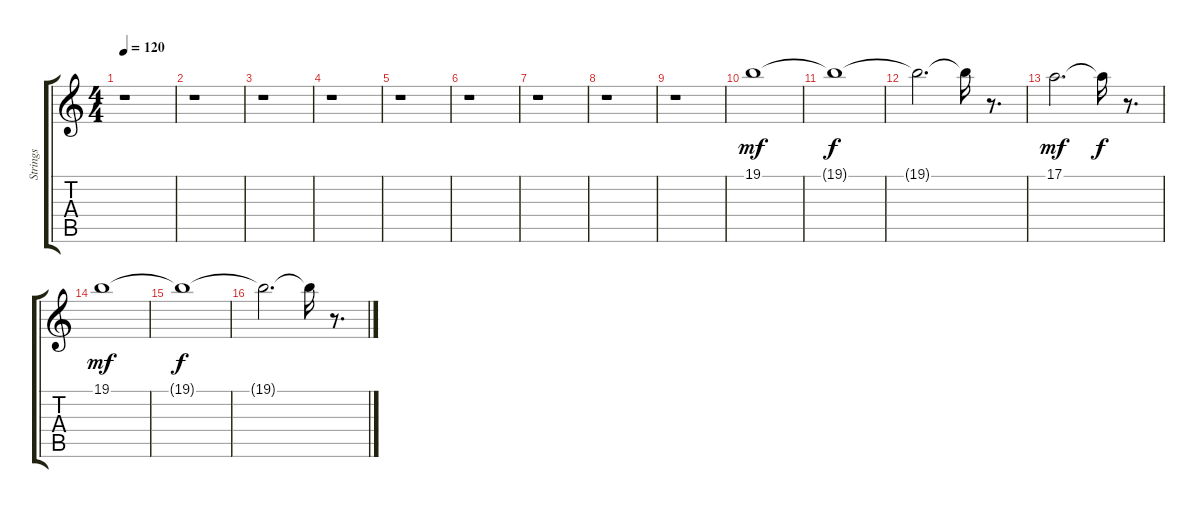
\track ("Strings" "Strings") {instrument synthstrings1}
\staff {score tabs}
\tuning (E4 B3 G3 D3 A2 E2) {hide}
\ts (4 4)
\tempo 120
\clef g2
\ks c
r.1{dy mf} |
r.1 |
r.1 |
r.1 |
r.1 |
r.1 |
r.1 |
r.1 |
r.1 |
19.1.1 |
19.1{t}.1{dy f} |
19.1{t}.2{d} 19.1{t}.16 r.8{d} |
17.1.2{d dy mf} 17.1{t}.16{dy f} r.8{d} |
19.1.1{dy mf} |
19.1{t}.1{dy f} |
19.1{t}.2{d} 19.1{t}.16 r.8{d}
